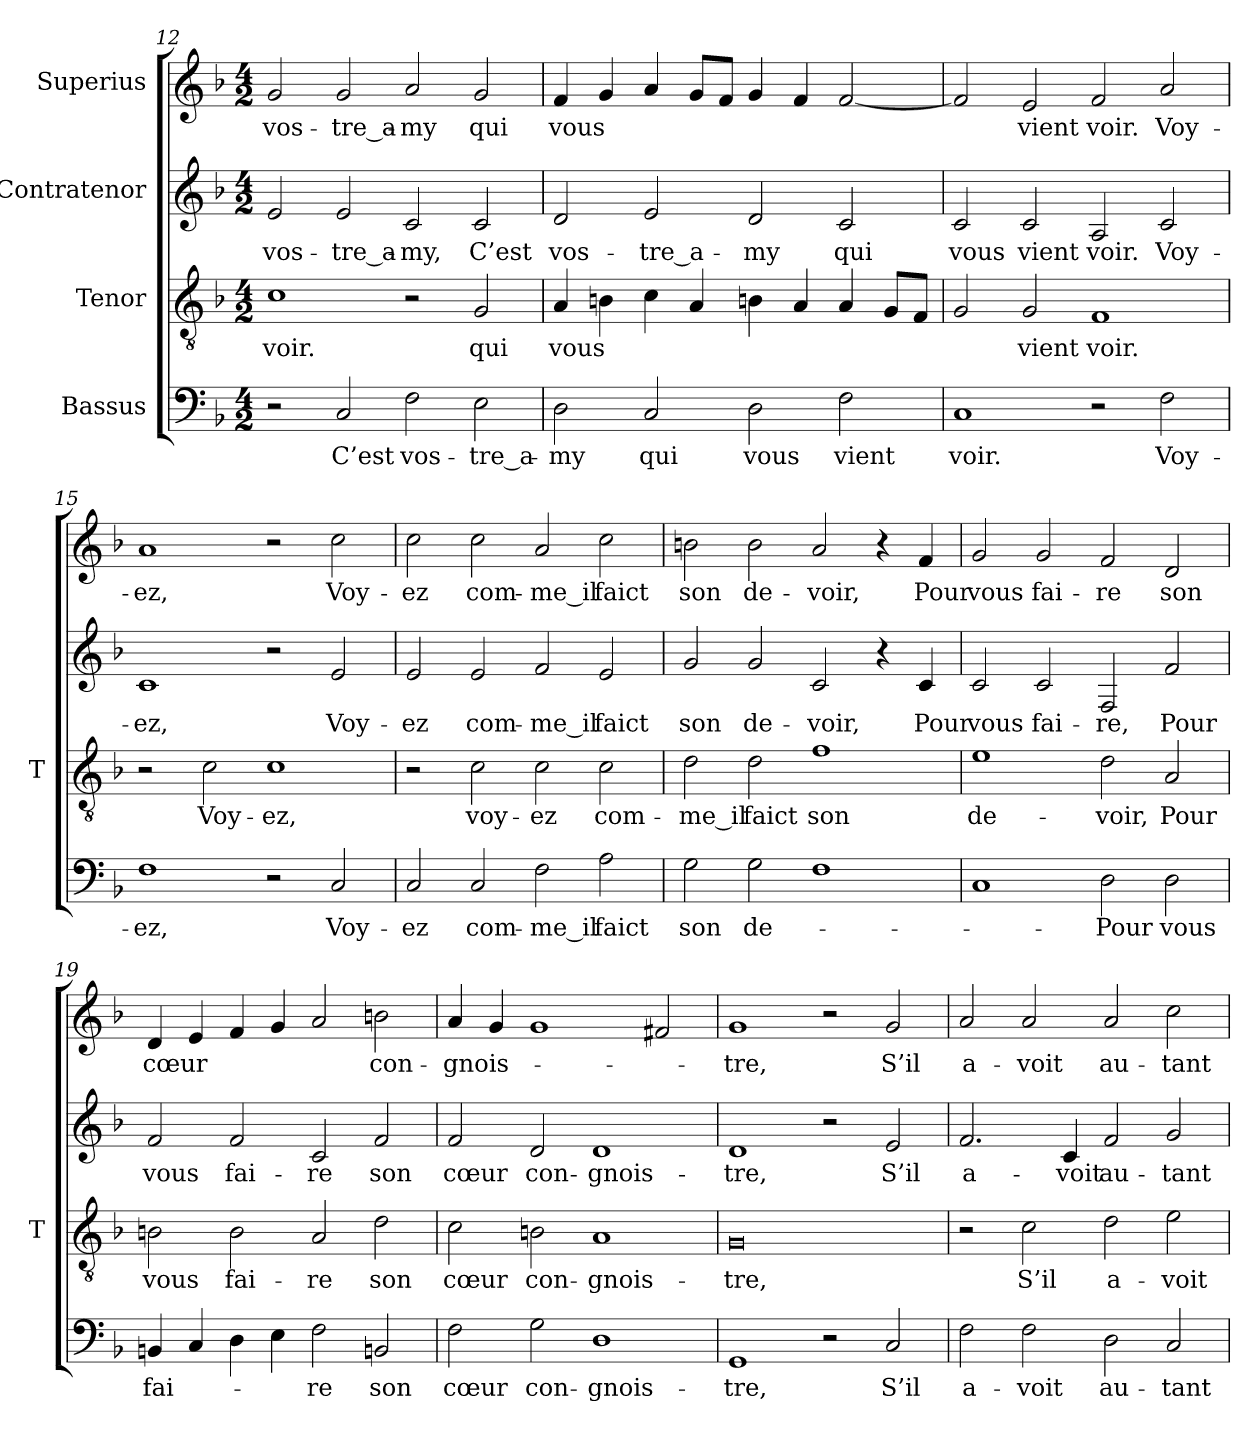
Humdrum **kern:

**kern	**text	**kern	**text	**kern	**text	**kern	**text
*part4	*part4	*part3	*part3	*part2	*part2	*part1	*part1
*staff4	*staff4	*staff3	*staff3	*staff2	*staff2	*staff1	*staff1
*I"Bassus	*	*I"Tenor	*	*I"Contratenor	*	*I"Superius	*
*	*	*I'T	*	*	*	*	*
*clefF4	*	*clefGv2	*	*clefG2	*	*clefG2	*
*k[b-]	*	*k[b-]	*	*k[b-]	*	*k[b-]	*
*M4/2	*	*M4/2	*	*M4/2	*	*M4/2	*
=12	=12	=12	=12	=12	=12	=12	=12
2r	.	1c	-voir.	2e	vos-	2g	vos-
2C	-C’est	.	.	2e	tre_a-	2g	tre_a-
2F	vos-	2r	.	2c	-my,	2a	-my
2E	tre_a-	2G	-qui	2c	-C’est	2g	-qui
=13	=13	=13	=13	=13	=13	=13	=13
2D	-my	4A	-vous	2d	vos-	4f	-vous
.	.	4Bn	.	.	.	4g	.
2C	-qui	4c	.	2e	tre_a-	4a	.
.	.	4A	.	.	.	8gL	.
.	.	.	.	.	.	8fJ	.
2D	-vous	4Bn	.	2d	-my	4g	.
.	.	4A	.	.	.	4f	.
2F	-vient	4A	.	2c	-qui	[2f	.
.	.	8GL	.	.	.	.	.
.	.	8FJ	.	.	.	.	.
=14	=14	=14	=14	=14	=14	=14	=14
1C	-voir.	2G	.	2c	-vous	2f]	.
.	.	2G	-vient	2c	-vient	2e	-vient
2r	.	1F	-voir.	2A	-voir.	2f	-voir.
2F	Voy-	.	.	2c	Voy-	2a	Voy-
=15	=15	=15	=15	=15	=15	=15	=15
1F	-ez,	2r	.	1c	-ez,	1a	-ez,
.	.	2c	Voy-	.	.	.	.
2r	.	1c	-ez,	2r	.	2r	.
2C	Voy-	.	.	2e	Voy-	2cc	Voy-
=16	=16	=16	=16	=16	=16	=16	=16
2C	-ez	2r	.	2e	-ez	2cc	-ez
2C	com-	2c	voy-	2e	com-	2cc	com-
2F	-me_il	2c	-ez	2f	-me_il	2a	-me_il
2A	-faict	2c	com-	2e	-faict	2cc	-faict
=17	=17	=17	=17	=17	=17	=17	=17
2G	-son	2d	-me_il	2g	-son	2b	-son
2G	de-	2d	-faict	2g	de-	2b	de-
1F	.	1f	-son	2c	-voir,	2a	-voir,
.	.	.	.	4r	.	4r	.
.	.	.	.	4c	-Pour	4f	-Pour
=18	=18	=18	=18	=18	=18	=18	=18
1C	.	1e	de-	2c	-vous	2g	-vous
.	.	.	.	2c	fai-	2g	fai-
2D	-Pour	2d	-voir,	2F	-re,	2f	-re
2D	-vous	2A	-Pour	2f	-Pour	2d	-son
=19	=19	=19	=19	=19	=19	=19	=19
4BBn	fai-	2Bn	-vous	2f	-vous	4d	-cœur
4C	.	.	.	.	.	4e	.
4D	.	2B	fai-	2f	fai-	4f	.
4E	.	.	.	.	.	4g	.
2F	-re	2A	-re	2c	-re	2a	.
2BBn	-son	2d	-son	2f	-son	2b	con-
=20	=20	=20	=20	=20	=20	=20	=20
2F	-cœur	2c	-cœur	2f	-cœur	4a	gnois-
.	.	.	.	.	.	4g	.
2G	con-	2Bn	con-	2d	con-	1g	.
1D	gnois-	1A	gnois-	1d	gnois-	.	.
.	.	.	.	.	.	2f#X	.
=21	=21	=21	=21	=21	=21	=21	=21
1GG	-tre,	0G	-tre,	1d	-tre,	1g	-tre,
2r	.	.	.	2r	.	2r	.
2C	-S’il	.	.	2e	-S’il	2g	-S’il
=22	=22	=22	=22	=22	=22	=22	=22
2F	a-	2r	.	2.f	a-	2a	a-
2F	-voit	2c	-S’il	.	.	2a	-voit
.	.	.	.	4c	-voit	.	.
2D	au-	2d	a-	2f	au-	2a	au-
2C	-tant	2e	-voit	2g	-tant	2cc	-tant
=	=	=	=	=	=	=	=
*-	*-	*-	*-	*-	*-	*-	*-
